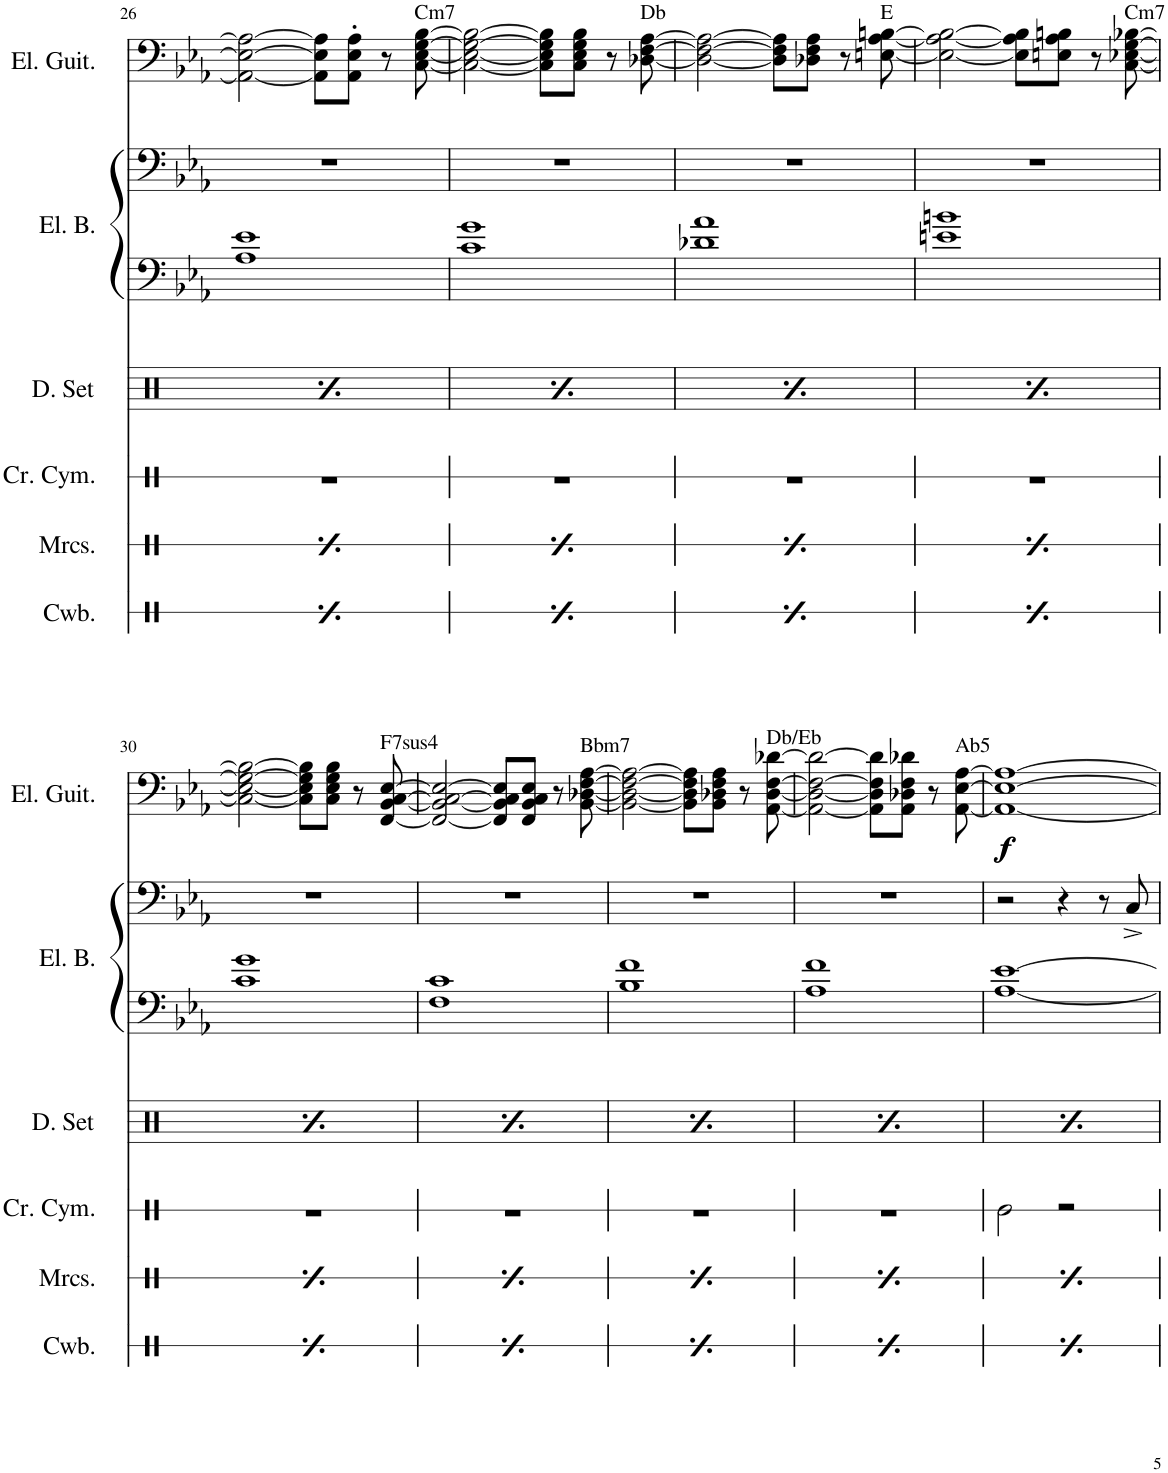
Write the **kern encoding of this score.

**kern	**dynam	**kern	**dynam	**kern	**kern	**dynam	**kern	**kern	**kern	**dynam
*part6	*part6	*part5	*part5	*part4	*part3	*part3	*part2	*part2	*part1	*part1
*staff7	*staff7	*staff6	*staff6	*staff5	*staff4	*staff4	*staff3	*staff2	*staff1	*staff1
*I"Cowbell	*	*I"Maracas	*	*I"Crash Cymbal	*I"Drumset	*	*I"Electric Bass	*	*I"Electric Guitar	*
*I'Cwb.	*	*I'Mrcs.	*	*I'Cr. Cym.	*I'D. Set	*	*I'El. B.	*	*I'El. Guit.	*
!!LO:PB:g=z
*clefX	*	*clefX	*	*clefX	*clefX	*	*clefF4	*clefF4	*clefF4	*
*	*	*	*	*	*	*	*Trd7c12	*Trd7c12	*	*
*k[]	*	*k[]	*	*k[]	*k[]	*	*k[b-e-a-]	*k[b-e-a-]	*k[b-e-a-]	*
*M4/4	*	*M4/4	*	*M4/4	*M4/4	*	*M4/4	*M4/4	*M4/4	*
=26	=26	=26	=26	=26	=26	=26	=26	=26	=26	=26
*	*	*	*	*	*^	*	*	*	*	*
!	!LO:DY:b	!	!LO:DY:b	!	!	!	!LO:DY:b	!	!	!	!
4Re\	ff	8Re\L	f	1r	4Rgg/	8Rf\L	f	1A- 1e-	1r	2AA-\_ 2E-\_ 2A-\_	.
.	.	8Re\	.	.	.	8Rf\	.	.	.	.	.
4Re\	.	8Re\	.	.	4Rgg/	8Rcc\	.	.	.	.	.
.	.	8Re\J	.	.	.	8Rf\J	.	.	.	.	.
4Re\	.	8Re\L	.	.	4Rgg/	8Rf\L	.	.	.	8AA-\] 8E-\] 8A-\]L	.
.	.	8Re\	.	.	.	8Rf\	.	.	.	8AA-\' 8E-\' 8A-\'J	.
4Re\	.	8Re\	.	.	4Rgg/	8Rcc\	.	.	.	8r	.
!	!	!	!	!	!	!	!	!	!	!LO:TX:a:t=Cm7	!
.	.	8Re\J	.	.	.	8Rf\J	.	.	.	[8C\ [8E-\ [8G\ [8B-\	.
=27	=27	=27	=27	=27	=27	=27	=27	=27	=27	=27	=27
!	!LO:DY:b	!	!LO:DY:b	!	!	!	!LO:DY:b	!	!	!	!
4Re\	ff	8Re\L	f	1r	4Rgg/	8Rf\L	f	1c 1g	1r	2C\_ 2E-\_ 2G\_ 2B-\_	.
.	.	8Re\	.	.	.	8Rf\	.	.	.	.	.
4Re\	.	8Re\	.	.	4Rgg/	8Rcc\	.	.	.	.	.
.	.	8Re\J	.	.	.	8Rf\J	.	.	.	.	.
4Re\	.	8Re\L	.	.	4Rgg/	8Rf\L	.	.	.	8C\] 8E-\] 8G\] 8B-\]L	.
.	.	8Re\	.	.	.	8Rf\	.	.	.	8C\ 8E-\ 8G\ 8B-\J	.
4Re\	.	8Re\	.	.	4Rgg/	8Rcc\	.	.	.	8r	.
!	!	!	!	!	!	!	!	!	!	!LO:TX:a:t=Db	!
.	.	8Re\J	.	.	.	8Rf\J	.	.	.	[8D-X\ [8F\ [8A-\	.
=28	=28	=28	=28	=28	=28	=28	=28	=28	=28	=28	=28
!	!LO:DY:b	!	!LO:DY:b	!	!	!	!LO:DY:b	!	!	!	!
4Re\	ff	8Re\L	f	1r	4Rgg/	8Rf\L	f	1d-X 1a-	1r	2D-\_ 2F\_ 2A-\_	.
.	.	8Re\	.	.	.	8Rf\	.	.	.	.	.
4Re\	.	8Re\	.	.	4Rgg/	8Rcc\	.	.	.	.	.
.	.	8Re\J	.	.	.	8Rf\J	.	.	.	.	.
4Re\	.	8Re\L	.	.	4Rgg/	8Rf\L	.	.	.	8D-\] 8F\] 8A-\]L	.
.	.	8Re\	.	.	.	8Rf\	.	.	.	8D-X\ 8F\ 8A-\J	.
4Re\	.	8Re\	.	.	4Rgg/	8Rcc\	.	.	.	8r	.
!	!	!	!	!	!	!	!	!	!	!LO:TX:a:t=E	!
.	.	8Re\J	.	.	.	8Rf\J	.	.	.	[8En\ [8A-\ [8Bn\	.
=29	=29	=29	=29	=29	=29	=29	=29	=29	=29	=29	=29
!	!LO:DY:b	!	!LO:DY:b	!	!	!	!LO:DY:b	!	!	!	!
4Re\	ff	8Re\L	f	1r	4Rgg/	8Rf\L	f	1en 1bn	1r	2E\_ 2A-\_ 2B\_	.
.	.	8Re\	.	.	.	8Rf\	.	.	.	.	.
4Re\	.	8Re\	.	.	4Rgg/	8Rcc\	.	.	.	.	.
.	.	8Re\J	.	.	.	8Rf\J	.	.	.	.	.
4Re\	.	8Re\L	.	.	4Rgg/	8Rf\L	.	.	.	8E\] 8A-\] 8B\]L	.
.	.	8Re\	.	.	.	8Rf\	.	.	.	8En\ 8A-\ 8Bn\J	.
4Re\	.	8Re\	.	.	4Rgg/	8Rcc\	.	.	.	8r	.
!	!	!	!	!	!	!	!	!	!	!LO:TX:a:t=Cm7	!
.	.	8Re\J	.	.	.	8Rf\J	.	.	.	[8C\ [8E-X\ [8G\ [8B-X\	.
!!LO:LB:g=z
=30	=30	=30	=30	=30	=30	=30	=30	=30	=30	=30	=30
!	!LO:DY:b	!	!LO:DY:b	!	!	!	!LO:DY:b	!	!	!	!
4Re\	ff	8Re\L	f	1r	4Rgg/	8Rf\L	f	1c 1g	1r	2C\_ 2E-\_ 2G\_ 2B-\_	.
.	.	8Re\	.	.	.	8Rf\	.	.	.	.	.
4Re\	.	8Re\	.	.	4Rgg/	8Rcc\	.	.	.	.	.
.	.	8Re\J	.	.	.	8Rf\J	.	.	.	.	.
4Re\	.	8Re\L	.	.	4Rgg/	8Rf\L	.	.	.	8C\] 8E-\] 8G\] 8B-\]L	.
.	.	8Re\	.	.	.	8Rf\	.	.	.	8C\ 8E-\ 8G\ 8B-\J	.
4Re\	.	8Re\	.	.	4Rgg/	8Rcc\	.	.	.	8r	.
!	!	!	!	!	!	!	!	!	!	!LO:TX:a:t=F7sus4	!
.	.	8Re\J	.	.	.	8Rf\J	.	.	.	[8FF/ [8BB-/ [8C/ [8E-/	.
=31	=31	=31	=31	=31	=31	=31	=31	=31	=31	=31	=31
!	!LO:DY:b	!	!LO:DY:b	!	!	!	!LO:DY:b	!	!	!	!
4Re\	ff	8Re\L	f	1r	4Rgg/	8Rf\L	f	1F 1c	1r	2FF/_ 2BB-/_ 2C/_ 2E-/_	.
.	.	8Re\	.	.	.	8Rf\	.	.	.	.	.
4Re\	.	8Re\	.	.	4Rgg/	8Rcc\	.	.	.	.	.
.	.	8Re\J	.	.	.	8Rf\J	.	.	.	.	.
4Re\	.	8Re\L	.	.	4Rgg/	8Rf\L	.	.	.	8FF/] 8BB-/] 8C/] 8E-/]L	.
.	.	8Re\	.	.	.	8Rf\	.	.	.	8FF/ 8BB-/ 8C/ 8E-/J	.
4Re\	.	8Re\	.	.	4Rgg/	8Rcc\	.	.	.	8r	.
!	!	!	!	!	!	!	!	!	!	!LO:TX:a:t=Bbm7	!
.	.	8Re\J	.	.	.	8Rf\J	.	.	.	[8BB-\ [8D-X\ [8F\ [8A-\	.
=32	=32	=32	=32	=32	=32	=32	=32	=32	=32	=32	=32
!	!LO:DY:b	!	!LO:DY:b	!	!	!	!LO:DY:b	!	!	!	!
4Re\	ff	8Re\L	f	1r	4Rgg/	8Rf\L	f	1B- 1f	1r	2BB-\_ 2D-\_ 2F\_ 2A-\_	.
.	.	8Re\	.	.	.	8Rf\	.	.	.	.	.
4Re\	.	8Re\	.	.	4Rgg/	8Rcc\	.	.	.	.	.
.	.	8Re\J	.	.	.	8Rf\J	.	.	.	.	.
4Re\	.	8Re\L	.	.	4Rgg/	8Rf\L	.	.	.	8BB-\] 8D-\] 8F\] 8A-\]L	.
.	.	8Re\	.	.	.	8Rf\	.	.	.	8BB-\ 8D-X\ 8F\ 8A-\J	.
4Re\	.	8Re\	.	.	4Rgg/	8Rcc\	.	.	.	8r	.
!	!	!	!	!	!	!	!	!	!	!LO:TX:a:t=Db/Eb	!
.	.	8Re\J	.	.	.	8Rf\J	.	.	.	[8AA-\ [8D-\ [8F\ [8d-X\	.
=33	=33	=33	=33	=33	=33	=33	=33	=33	=33	=33	=33
!	!LO:DY:b	!	!LO:DY:b	!	!	!	!LO:DY:b	!	!	!	!
4Re\	ff	8Re\L	f	1r	4Rgg/	8Rf\L	f	1A- 1f	1r	2AA-\_ 2D-\_ 2F\_ 2d-\_	.
.	.	8Re\	.	.	.	8Rf\	.	.	.	.	.
4Re\	.	8Re\	.	.	4Rgg/	8Rcc\	.	.	.	.	.
.	.	8Re\J	.	.	.	8Rf\J	.	.	.	.	.
4Re\	.	8Re\L	.	.	4Rgg/	8Rf\L	.	.	.	8AA-\] 8D-\] 8F\] 8d-\]L	.
.	.	8Re\	.	.	.	8Rf\	.	.	.	8AA-\ 8D-X\ 8F\ 8d-X\J	.
4Re\	.	8Re\	.	.	4Rgg/	8Rcc\	.	.	.	8r	.
!	!	!	!	!	!	!	!	!	!	!LO:TX:a:t=Ab5	!
.	.	8Re\J	.	.	.	8Rf\J	.	.	.	[8AA-\ [8E-\ [8A-\	.
=34	=34	=34	=34	=34	=34	=34	=34	=34	=34	=34	=34
!	!LO:DY:b	!	!LO:DY:b	!	!	!	!LO:DY:b	!	!	!	!LO:DY:b
!	!	!	!	!	!	!	!	!	!	!	!LO:DY:n=1:b
4Re\	ff	8Re\L	f	2Re\	4Rgg/	8Rf\L	f	[1A- [1e-	2r	1AA-_ 1E-_ 1A-_	f f
.	.	8Re\	.	.	.	8Rf\	.	.	.	.	.
4Re\	.	8Re\	.	.	4Rgg/	8Rcc\	.	.	.	.	.
.	.	8Re\J	.	.	.	8Rf\J	.	.	.	.	.
4Re\	.	8Re\L	.	2r	4Rgg/	8Rf\L	.	.	4r	.	.
.	.	8Re\	.	.	.	8Rf\	.	.	.	.	.
4Re\	.	8Re\	.	.	4Rgg/	8Rcc\	.	.	8r	.	.
.	.	8Re\J	.	.	.	8Rf\J	.	.	8C^/	.	.
*	*	*	*	*	*v	*v	*	*	*	*	*
=	=	=	=	=	=	=	=	=	=	=
*-	*-	*-	*-	*-	*-	*-	*-	*-	*-	*-
